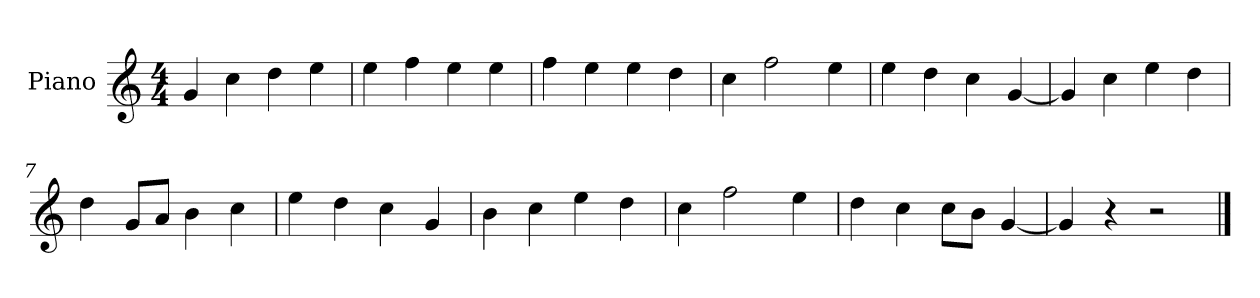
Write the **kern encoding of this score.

**kern
*part1
*staff1
*I"Piano
*I'P-no
*clefG2
*k[]
*M4/4
*MM90
=1
4g/
4cc\
4dd\
4ee\
=2
4ee\
4ff\
4ee\
4ee\
=3
4ff\
4ee\
4ee\
4dd\
=4
4cc\
2ff\
4ee\
=5
4ee\
4dd\
4cc\
[4g/
=6
4g/]
4cc\
4ee\
4dd\
=7
4dd\
8g/L
8a/J
4b\
4cc\
=8
4ee\
4dd\
4cc\
4g/
!!LO:LB:g=z
=9
4b\
4cc\
4ee\
4dd\
=10
4cc\
2ff\
4ee\
=11
4dd\
4cc\
8cc\L
8b\J
[4g/
=12
4g/]
4r
2r
==
*-
